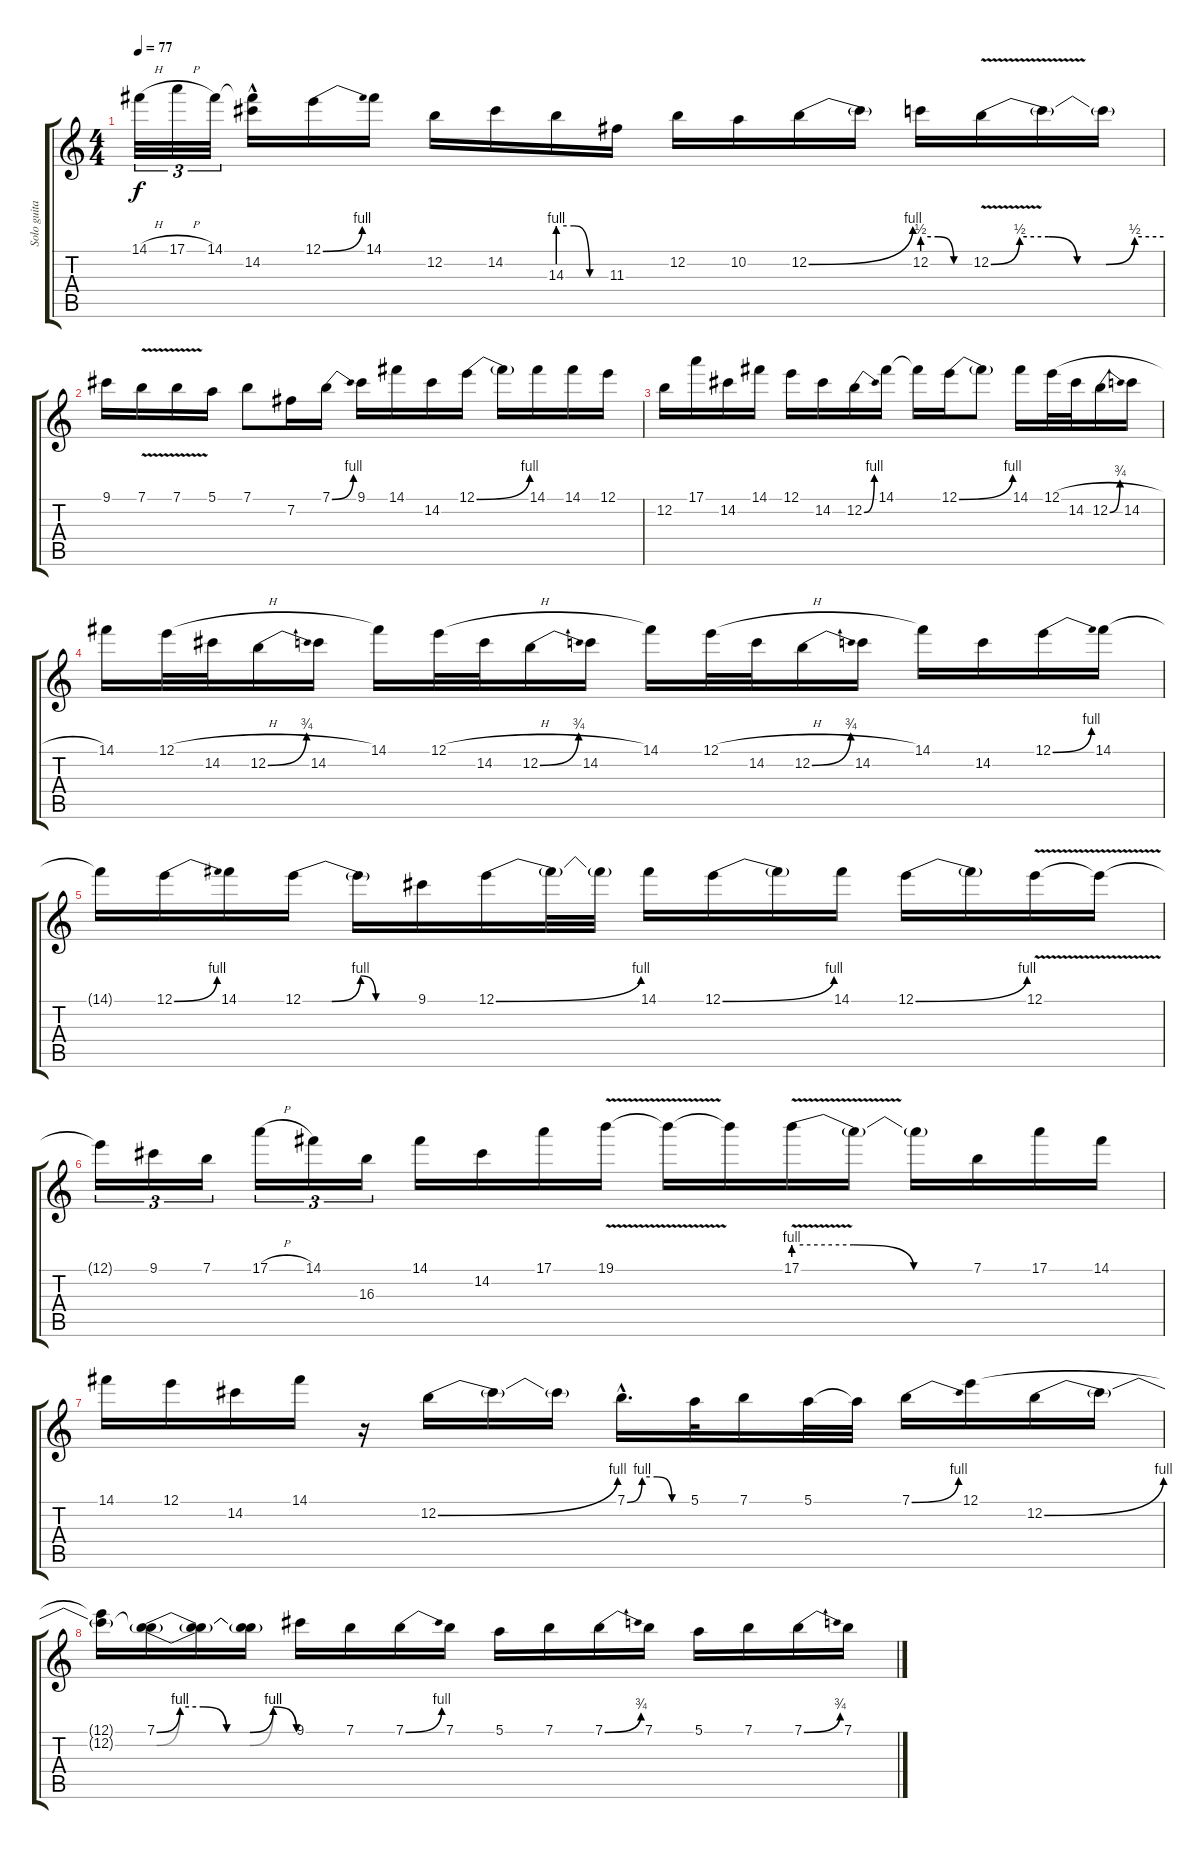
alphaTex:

\track ("Solo guitar" "Solo guita") {instrument distortionguitar}
\staff {score tabs}
\tuning (E4 B3 G3 D3 A2 E2) {hide}
\ts (4 4)
\tempo 77
\clef g2
\ks c
14.1{h}.32{tu (3 2) dy f} 17.1{h}.32{tu (3 2)} 14.1.32{tu (3 2)} (14.1{hac t} 14.2).16 12.1{be (bend 0 0 60 4)}.16 14.1.16 12.2.16 14.2.16 14.3{be (custom 0 4 20 4 40 0 60 0)}.16 11.3.16 12.2.16 10.2.16 12.2{be (bend 0 0 60 4)}.16 12.2{t}.16 12.2{be (custom 0 2 20 2 40 0 60 0)}.16 12.2{be (custom 0 0 10 2 20 2 30 0 40 0 50 2 60 2) v}.16 12.2{t}.16 12.2{t}.16 |
9.1.16 7.1{v}.16 7.1{v}.16 5.1.16 7.1.8 7.2.16 7.1{be (bend 0 0 60 4)}.16 9.1.16 14.1.16 14.2.16 12.1{be (bend 0 0 60 4)}.16 12.1{t}.16 14.1.16 14.1.16 12.1.16 |
12.2.16 17.1.16 14.2.16 14.1.16 12.1.16 14.2.16 12.2{be (bend 0 0 60 4)}.16 14.1.16 14.1{t}.16 12.1{be (bend 0 0 60 4)}.16 12.1{t}.8 14.1.16 12.1{h}.32 14.2.32 12.2{be (bend 0 0 60 3)}.16 14.2.16 |
14.1.16 12.1{h}.32 14.2.32 12.2{be (bend 0 0 60 3)}.16 14.2.16 14.1.16 12.1{h}.32 14.2.32 12.2{be (bend 0 0 60 3)}.16 14.2.16 14.1.16 12.1{h}.32 14.2.32 12.2{be (bend 0 0 60 3)}.16 14.2.16 14.1.16 14.2.16 12.1{be (bend 0 0 60 4)}.16 14.1.16 |
14.1{t}.16 12.1{be (bend 0 0 60 4)}.16 14.1.16 12.1{be (custom 0 0 15 0 30 4 38 0 45 0 60 0)}.16 12.1{t}.16 9.1.16 12.1{be (bend 0 0 60 4)}.16 12.1{t}.32 12.1{t}.32 14.1.16 12.1{be (bend 0 0 60 4)}.16 12.1{t}.16 14.1.16 12.1{be (bend 0 0 60 4)}.16 12.1{t}.16 12.1{v}.16 12.1{t}.16 |
12.1{t}.16{tu (3 2)} 9.1.16{tu (3 2)} 7.1.16{tu (3 2)} 17.1{h}.16{tu (3 2)} 14.1.16{tu (3 2)} 16.3.16{tu (3 2)} 14.1.16 14.2.16 17.1.16 19.1{v}.16 19.1{t}.16 19.1{t}.16 17.1{be (custom 0 4 20 4 40 0 60 0) v}.16 17.1{t}.16 17.1{t}.16 7.1.16 17.1.16 14.1.16 |
14.1.16 12.1.16 14.2.16 14.1.16 r.16 12.2{be (bend 0 0 60 4)}.16 12.2{t}.16 12.2{t}.16 7.1{be (custom 0 0 15 4 30 4 45 0 60 0) hac}.16{d} 5.1.32 7.1.16 5.1.32 5.1{t}.32 7.1{be (bend 0 0 60 4)}.16 12.1.16 12.2{be (bend 0 0 60 4)}.16 12.2{t}.16 |
(12.1{t} 12.2{t}).16 (7.1{be (custom 0 0 10 4 20 4 30 0 40 0 50 4 60 0)} 12.2{be (custom 0 0 10 4 20 4 30 0 40 0 50 4 60 0) t}).16 (7.1{t} 12.2{t}).16 (7.1{t} 12.2{t}).16 9.1.16 7.1.16 7.1{be (bend 0 0 60 4)}.16 7.1.16 5.1.16 7.1.16 7.1{be (bend 0 0 60 3)}.16 7.1.16 5.1.16 7.1.16 7.1{be (bend 0 0 60 3)}.16 7.1.16
